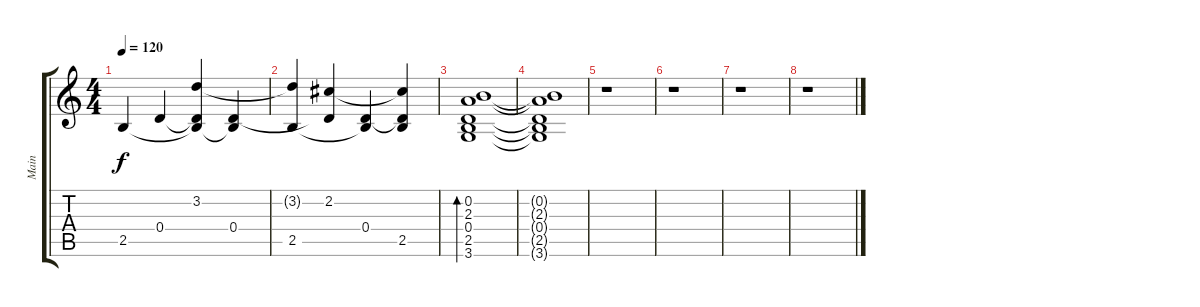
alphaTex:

\track ("Main" "Main") {instrument electricguitarjazz}
\staff {score tabs}
\tuning (E4 B3 G3 D3 A2 E2) {hide}
\ts (4 4)
\tempo 120
\clef g2
\ks c
2.5.4{dy f} 0.4.4 (3.2 0.4{t} 2.5{t}).4 (0.4 2.5{t}).4 |
(3.2{t} 2.5).4 (2.2 0.4{t}).4 (0.4 2.5{t}).4 (2.2{t} 0.4{t} 2.5).4 |
(0.2 2.3 0.4 2.5 3.6).1{bd 480} |
(0.2{t} 2.3{t} 0.4{t} 2.5{t} 3.6{t}).1 |
r.1 |
r.1 |
r.1 |
r.1
